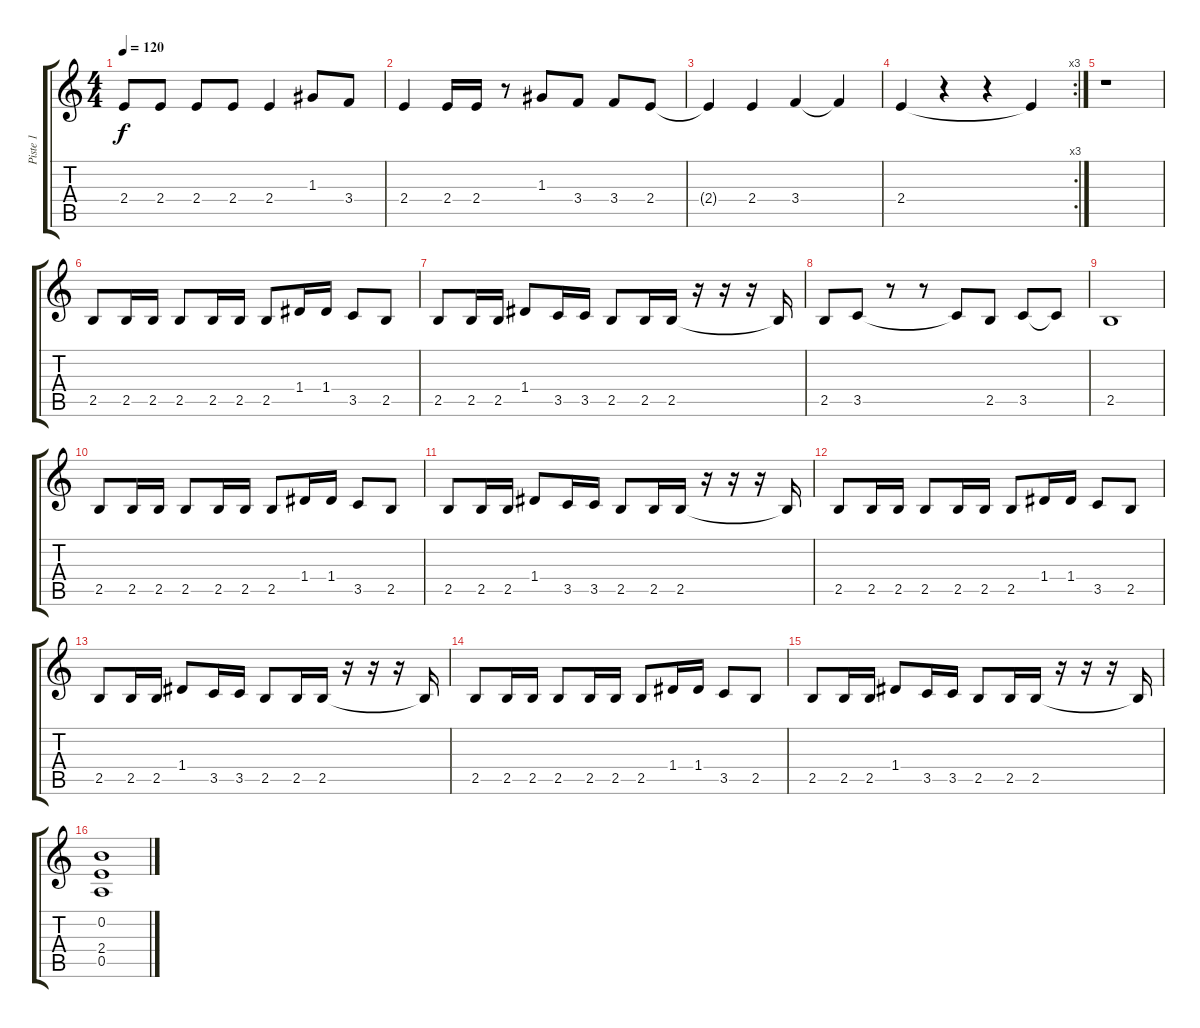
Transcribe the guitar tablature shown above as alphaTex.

\track ("Piste 1" "Piste 1") {instrument overdrivenguitar}
\staff {score tabs}
\tuning (E4 B3 G3 D3 A2 E2) {hide}
\ts (4 4)
\tempo 120
\clef g2
\ks c
2.4.8{dy f instrument overdrivenguitar} 2.4.8 2.4.8 2.4.8 2.4.4 1.3.8 3.4.8 |
2.4.4 2.4.16 2.4.16 r.8 1.3.8 3.4.8 3.4.8 2.4.8 |
2.4{t}.4 2.4.4 3.4.4 3.4{t}.4 |
\rc 3
2.4.4 r.4 r.4 2.4{t}.4 |
r.1 |
2.5.8 2.5.16 2.5.16 2.5.8 2.5.16 2.5.16 2.5.8 1.4.16 1.4.16 3.5.8 2.5.8 |
2.5.8 2.5.16 2.5.16 1.4.8 3.5.16 3.5.16 2.5.8 2.5.16 2.5.16 r.16 r.16 r.16 2.5{t}.16 |
2.5.8 3.5.8 r.8 r.8 3.5{t}.8 2.5.8 3.5.8 3.5{t}.8 |
2.5.1 |
2.5.8 2.5.16 2.5.16 2.5.8 2.5.16 2.5.16 2.5.8 1.4.16 1.4.16 3.5.8 2.5.8 |
2.5.8 2.5.16 2.5.16 1.4.8 3.5.16 3.5.16 2.5.8 2.5.16 2.5.16 r.16 r.16 r.16 2.5{t}.16 |
2.5.8 2.5.16 2.5.16 2.5.8 2.5.16 2.5.16 2.5.8 1.4.16 1.4.16 3.5.8 2.5.8 |
2.5.8 2.5.16 2.5.16 1.4.8 3.5.16 3.5.16 2.5.8 2.5.16 2.5.16 r.16 r.16 r.16 2.5{t}.16 |
2.5.8 2.5.16 2.5.16 2.5.8 2.5.16 2.5.16 2.5.8 1.4.16 1.4.16 3.5.8 2.5.8 |
2.5.8 2.5.16 2.5.16 1.4.8 3.5.16 3.5.16 2.5.8 2.5.16 2.5.16 r.16 r.16 r.16 2.5{t}.16 |
(0.2 2.4 0.5).1
